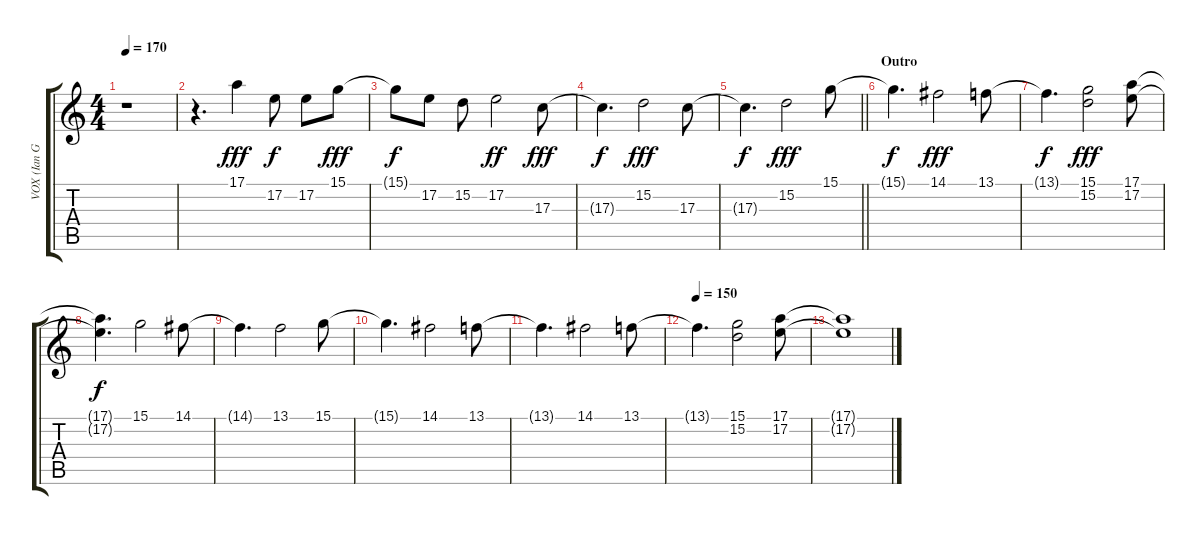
\track ("VOX (Ian Gillan)" "VOX (Ian G") {instrument lead6voice}
\staff {score tabs}
\tuning (E4 B3 G3 D3 A2 E2) {hide}
\ts (4 4)
\tempo 170
\clef g2
\ks c
r.1{dy fff} |
r.4{d} 17.1.4 17.2.8{dy f} 17.2.8 15.1.8{dy fff} |
15.1{t}.8{dy f} 17.2.8 15.2.8 17.2.2{dy ff} 17.3.8{dy fff} |
17.3{t}.4{d dy f} 15.2.2{dy fff} 17.3.8 |
\barLineRight lightlight
17.3{t}.4{d dy f} 15.2.2{dy fff} 15.1.8 |
\section ("" "Outro")
15.1{t}.4{d dy f} 14.1.2{dy fff} 13.1.8 |
13.1{t}.4{d dy f} (15.1 15.2).2{dy fff} (17.1 17.2).8 |
(17.1{t} 17.2{t}).4{d dy f} 15.1.2 14.1.8 |
14.1{t}.4{d} 13.1.2 15.1.8 |
15.1{t}.4{d} 14.1.2 13.1.8 |
13.1{t}.4{d} 14.1.2 13.1.8 |
\tempo 150
13.1{t}.4{d} (15.1 15.2).2 (17.1 17.2).8 |
(17.1{t} 17.2{t}).1
